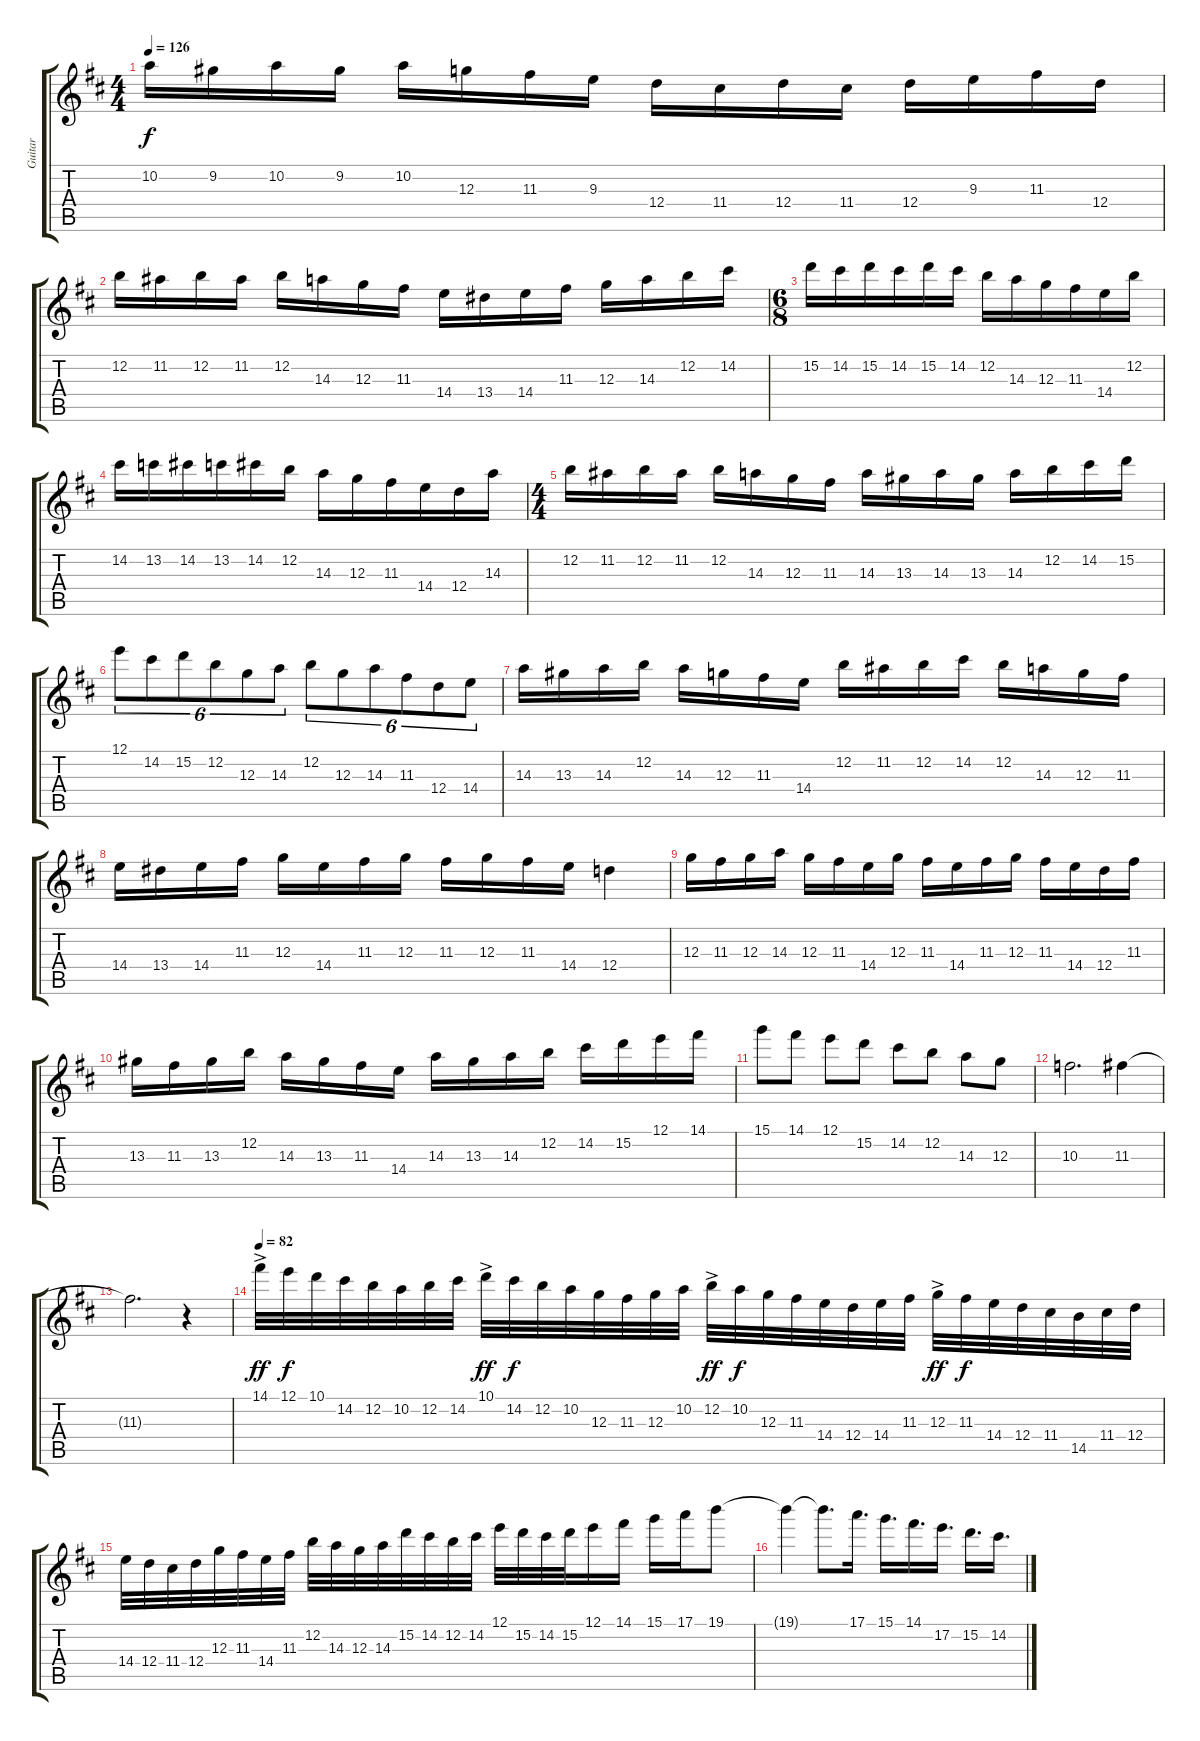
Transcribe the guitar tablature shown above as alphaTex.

\track ("Guitar" "Guitar") {instrument distortionguitar}
\staff {score tabs}
\tuning (E4 B3 G3 D3 A2 E2) {hide}
\ts (4 4)
\tempo 126
\tempo 90
\tempo 126
\clef g2
\ks d
10.2.16{dy f instrument distortionguitar} 9.2.16 10.2.16 9.2.16 10.2.16 12.3.16 11.3.16 9.3.16 12.4.16 11.4.16 12.4.16 11.4.16 12.4.16 9.3.16 11.3.16 12.4.16 |
12.2.16 11.2.16 12.2.16 11.2.16 12.2.16 14.3.16 12.3.16 11.3.16 14.4.16 13.4.16 14.4.16 11.3.16 12.3.16 14.3.16 12.2.16 14.2.16 |
\ts (6 8)
15.2.16 14.2.16 15.2.16 14.2.16 15.2.16 14.2.16 12.2.16 14.3.16 12.3.16 11.3.16 14.4.16 12.2.16 |
14.2.16 13.2.16 14.2.16 13.2.16 14.2.16 12.2.16 14.3.16 12.3.16 11.3.16 14.4.16 12.4.16 14.3.16 |
\ts (4 4)
12.2.16 11.2.16 12.2.16 11.2.16 12.2.16 14.3.16 12.3.16 11.3.16 14.3.16 13.3.16 14.3.16 13.3.16 14.3.16 12.2.16 14.2.16 15.2.16 |
12.1.8{tu (6 4)} 14.2.8{tu (6 4)} 15.2.8{tu (6 4)} 12.2.8{tu (6 4)} 12.3.8{tu (6 4)} 14.3.8{tu (6 4)} 12.2.8{tu (6 4)} 12.3.8{tu (6 4)} 14.3.8{tu (6 4)} 11.3.8{tu (6 4)} 12.4.8{tu (6 4)} 14.4.8{tu (6 4)} |
14.3.16 13.3.16 14.3.16 12.2.16 14.3.16 12.3.16 11.3.16 14.4.16 12.2.16 11.2.16 12.2.16 14.2.16 12.2.16 14.3.16 12.3.16 11.3.16 |
14.4.16 13.4.16 14.4.16 11.3.16 12.3.16 14.4.16 11.3.16 12.3.16 11.3.16 12.3.16 11.3.16 14.4.16 12.4.4 |
12.3.16 11.3.16 12.3.16 14.3.16 12.3.16 11.3.16 14.4.16 12.3.16 11.3.16 14.4.16 11.3.16 12.3.16 11.3.16 14.4.16 12.4.16 11.3.16 |
13.3.16 11.3.16 13.3.16 12.2.16 14.3.16 13.3.16 11.3.16 14.4.16 14.3.16 13.3.16 14.3.16 12.2.16 14.2.16 15.2.16 12.1.16 14.1.16 |
15.1.8 14.1.8 12.1.8 15.2.8 14.2.8 12.2.8 14.3.8 12.3.8 |
10.3.2{d} 11.3.4 |
11.3{t}.2{d} r.4 |
\tempo 82
14.1{ac}.32{dy ff} 12.1.32{dy f} 10.1.32 14.2.32 12.2.32 10.2.32 12.2.32 14.2.32 10.1{ac}.32{dy ff} 14.2.32{dy f} 12.2.32 10.2.32 12.3.32 11.3.32 12.3.32 10.2.32 12.2{ac}.32{dy ff} 10.2.32{dy f} 12.3.32 11.3.32 14.4.32 12.4.32 14.4.32 11.3.32 12.3{ac}.32{dy ff} 11.3.32{dy f} 14.4.32 12.4.32 11.4.32 14.5.32 11.4.32 12.4.32 |
14.4.32 12.4.32 11.4.32 12.4.32 12.3.32 11.3.32 14.4.32 11.3.32 12.2.32 14.3.32 12.3.32 14.3.32 15.2.32 14.2.32 12.2.32 14.2.32 12.1.32 15.2.32 14.2.32 15.2.32 12.1.16 14.1.16 15.1.16 17.1.16 19.1.8 |
19.1{t}.4 19.1{t}.8{d} 17.1.16{d} 15.1.16{d} 14.1.16{d} 17.2.16{d} 15.2.16{d} 14.2.16{d}
